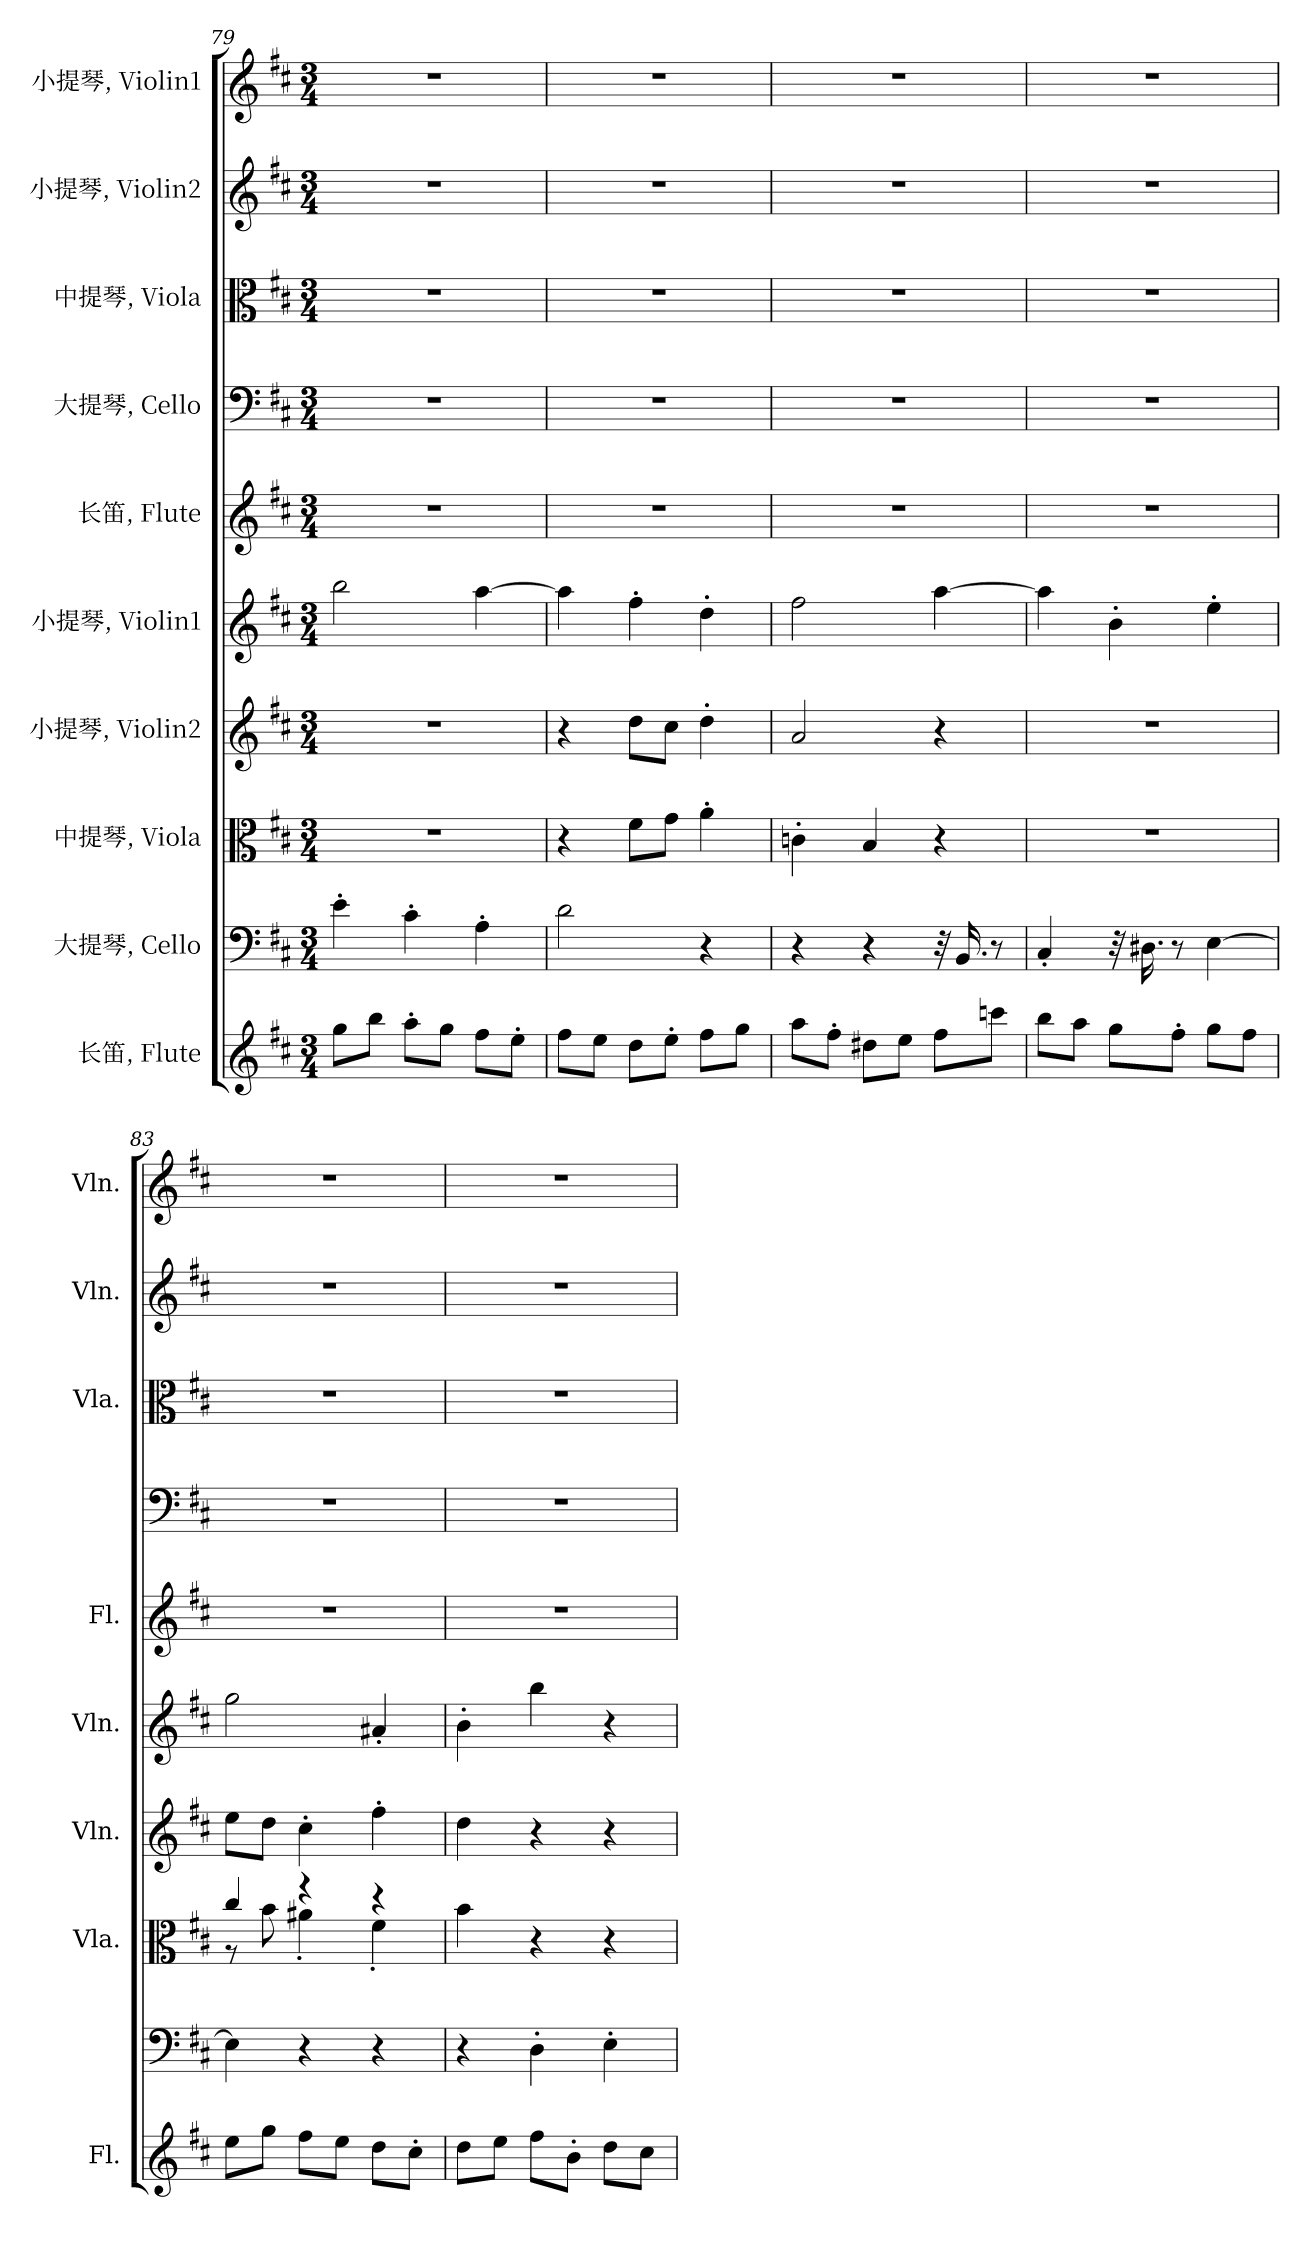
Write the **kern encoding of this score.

**kern	**kern	**kern	**kern	**kern	**kern	**kern	**kern	**kern	**kern
*part10	*part9	*part8	*part7	*part6	*part5	*part4	*part3	*part2	*part1
*staff10	*staff9	*staff8	*staff7	*staff6	*staff5	*staff4	*staff3	*staff2	*staff1
*I"长笛, Flute	*I"大提琴, Cello	*I"中提琴, Viola	*I"小提琴, Violin2	*I"小提琴, Violin1	*I"长笛, Flute	*I"大提琴, Cello	*I"中提琴, Viola	*I"小提琴, Violin2	*I"小提琴, Violin1
*I'Fl.	*	*I'Vla.	*I'Vln.	*I'Vln.	*I'Fl.	*	*I'Vla.	*I'Vln.	*I'Vln.
!!LO:PB:g=z
*clefG2	*clefF4	*clefC3	*clefG2	*clefG2	*clefG2	*clefF4	*clefC3	*clefG2	*clefG2
*k[f#c#]	*k[f#c#]	*k[f#c#]	*k[f#c#]	*k[f#c#]	*k[f#c#]	*k[f#c#]	*k[f#c#]	*k[f#c#]	*k[f#c#]
*M3/4	*M3/4	*M3/4	*M3/4	*M3/4	*M3/4	*M3/4	*M3/4	*M3/4	*M3/4
=79	=79	=79	=79	=79	=79	=79	=79	=79	=79
8gg\L	4e'\	2.r	2.r	2bb\	2.r	2.r	2.r	2.r	2.r
8bb\J	.	.	.	.	.	.	.	.	.
8aa'\L	4c#'\	.	.	.	.	.	.	.	.
8gg\J	.	.	.	.	.	.	.	.	.
8ff#\L	4A'\	.	.	[4aa\	.	.	.	.	.
8ee'\J	.	.	.	.	.	.	.	.	.
=80	=80	=80	=80	=80	=80	=80	=80	=80	=80
8ff#\L	2d\	4r	4r	4aa\]	2.r	2.r	2.r	2.r	2.r
8ee\J	.	.	.	.	.	.	.	.	.
8dd\L	.	8f#\L	8dd\L	4ff#'\	.	.	.	.	.
8ee'\J	.	8g\J	8cc#\J	.	.	.	.	.	.
8ff#\L	4r	4a'\	4dd'\	4dd'\	.	.	.	.	.
8gg\J	.	.	.	.	.	.	.	.	.
=81	=81	=81	=81	=81	=81	=81	=81	=81	=81
8aa\L	4r	4cn'\	2a/	2ff#\	2.r	2.r	2.r	2.r	2.r
8ff#'\J	.	.	.	.	.	.	.	.	.
8dd#X\L	4r	4B/	.	.	.	.	.	.	.
8ee\J	.	.	.	.	.	.	.	.	.
8ff#\L	32r	4r	4r	[4aa\	.	.	.	.	.
.	16.BB/	.	.	.	.	.	.	.	.
8cccn\J	8r	.	.	.	.	.	.	.	.
=82	=82	=82	=82	=82	=82	=82	=82	=82	=82
8bb\L	4C#'/	2.r	2.r	4aa\]	2.r	2.r	2.r	2.r	2.r
8aa\J	.	.	.	.	.	.	.	.	.
8gg\L	32r	.	.	4b'\	.	.	.	.	.
.	16.D#X\	.	.	.	.	.	.	.	.
8ff#'\J	8r	.	.	.	.	.	.	.	.
8gg\L	[4E\	.	.	4ee'\	.	.	.	.	.
8ff#\J	.	.	.	.	.	.	.	.	.
=83	=83	=83	=83	=83	=83	=83	=83	=83	=83
*	*	*^	*	*	*	*	*	*	*
8ee\L	4E\]	4cc#/	8r	8ee\L	2gg\	2.r	2.r	2.r	2.r	2.r
8gg\J	.	.	8b\	8dd\J	.	.	.	.	.	.
8ff#\L	4r	4r	4a#X'\	4cc#'\	.	.	.	.	.	.
8ee\J	.	.	.	.	.	.	.	.	.	.
8dd\L	4r	4r	4f#'\	4ff#'\	4a#X'/	.	.	.	.	.
8cc#'\J	.	.	.	.	.	.	.	.	.	.
*	*	*v	*v	*	*	*	*	*	*	*
!!LO:PB:g=z
=84	=84	=84	=84	=84	=84	=84	=84	=84	=84
8dd\L	4r	4b\	4dd\	4b'\	2.r	2.r	2.r	2.r	2.r
8ee\J	.	.	.	.	.	.	.	.	.
8ff#\L	4D'\	4r	4r	4bb\	.	.	.	.	.
8b'\J	.	.	.	.	.	.	.	.	.
8dd\L	4E'\	4r	4r	4r	.	.	.	.	.
8cc#\J	.	.	.	.	.	.	.	.	.
=	=	=	=	=	=	=	=	=	=
*-	*-	*-	*-	*-	*-	*-	*-	*-	*-
